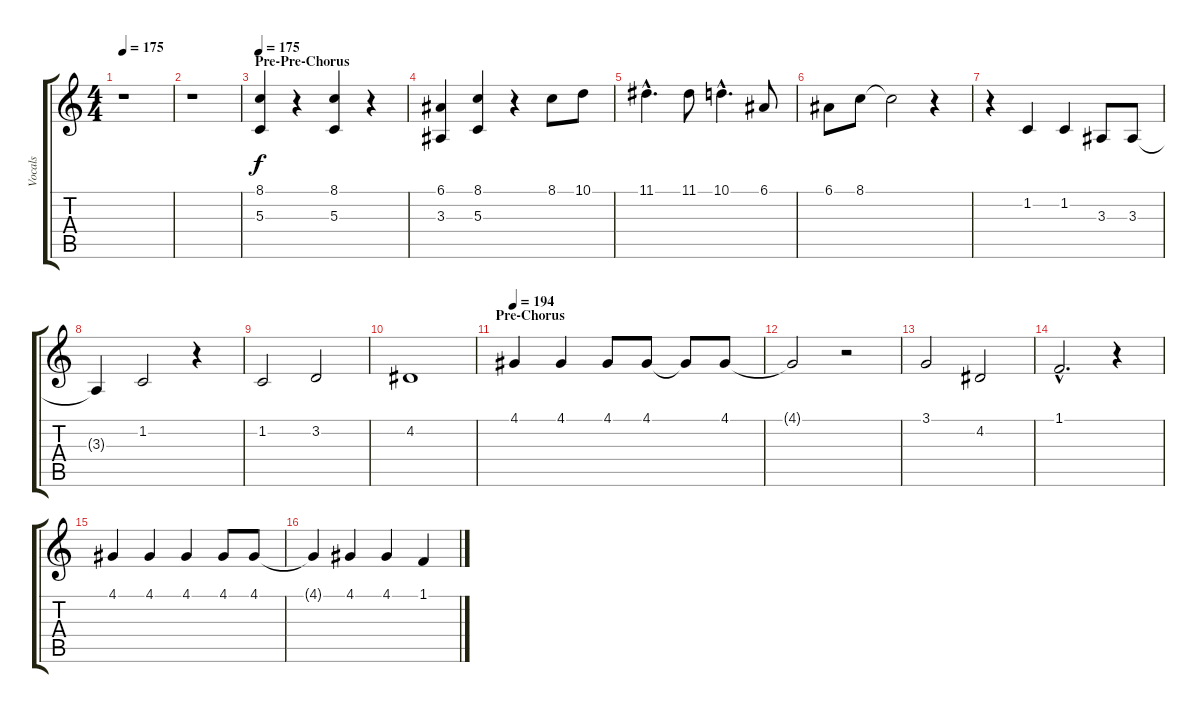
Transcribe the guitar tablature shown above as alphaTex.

\track ("Vocals" "Vocals") {instrument trumpet}
\staff {score tabs}
\tuning (E4 B3 G3 D3 A2 E2) {hide}
\ts (4 4)
\tempo 175
\clef g2
\ks c
r.1{dy f} |
r.1 |
\section ("" "Pre-Pre-Chorus")
\tempo 175
(8.1 5.3).4 r.4 (8.1 5.3).4 r.4 |
(6.1 3.3).4 (8.1 5.3).4 r.4 8.1.8 10.1.8 |
11.1{hac}.4{d} 11.1.8 10.1{hac}.4{d} 6.1.8 |
6.1.8 8.1.8 8.1{t}.2 r.4 |
r.4 1.2.4 1.2.4 3.3.8 3.3.8 |
3.3{t}.4 1.2.2 r.4 |
1.2.2 3.2.2 |
4.2.1 |
\section ("" "Pre-Chorus")
\tempo 194
4.1.4 4.1.4 4.1.8 4.1.8 4.1{t}.8 4.1.8 |
4.1{t}.2 r.2 |
3.1.2 4.2.2 |
1.1{hac}.2{d} r.4 |
4.1.4 4.1.4 4.1.4 4.1.8 4.1.8 |
4.1{t}.4 4.1.4 4.1.4 1.1.4
